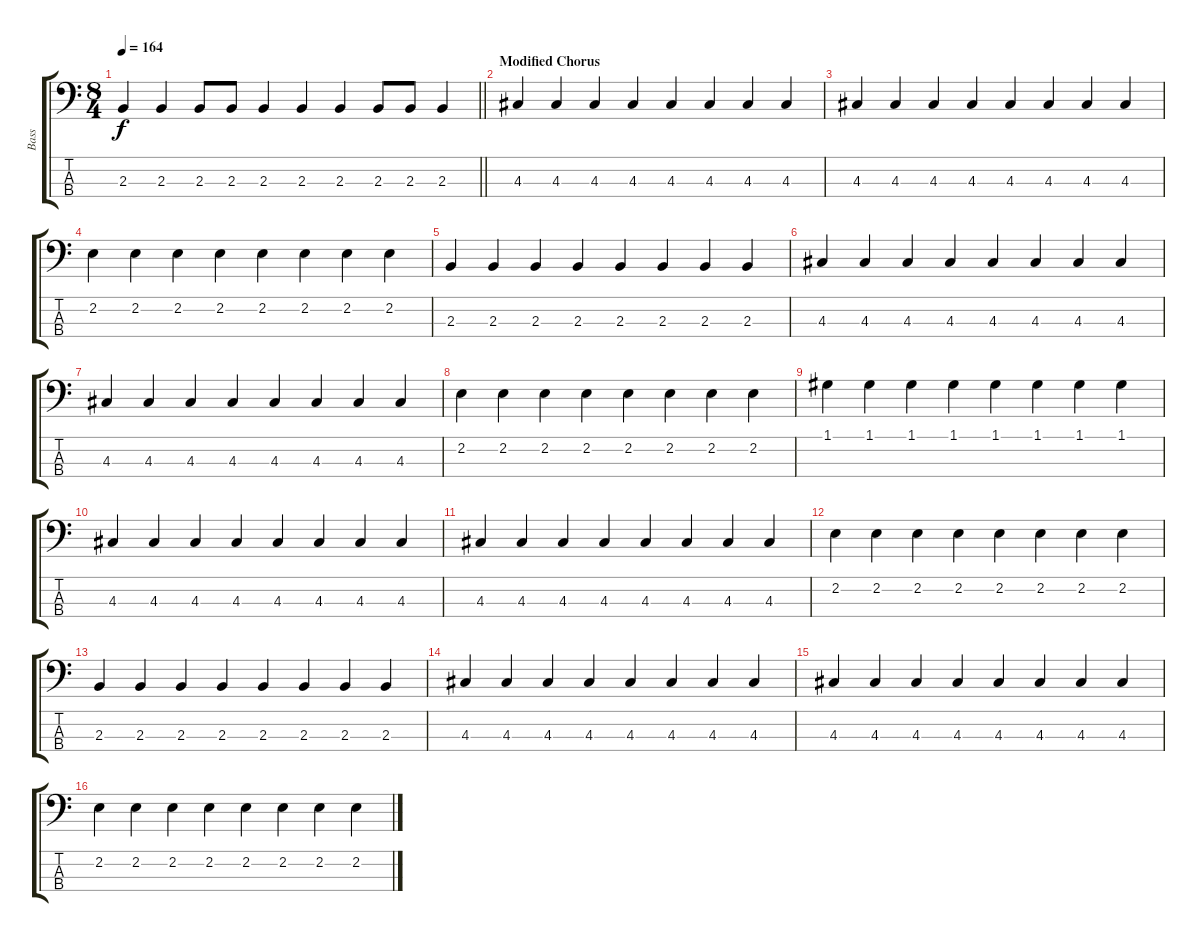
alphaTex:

\track ("Bass" "Bass") {instrument electricbasspick}
\staff {score tabs}
\tuning (G2 D2 A1 E1) {hide}
\ts (8 4)
\tempo 164
\clef f4
\barLineRight lightlight
\ks c
2.3.4{dy f} 2.3.4 2.3.8 2.3.8 2.3.4 2.3.4 2.3.4 2.3.8 2.3.8 2.3.4 |
\section ("" "Modified Chorus")
4.3.4 4.3.4 4.3.4 4.3.4 4.3.4 4.3.4 4.3.4 4.3.4 |
4.3.4 4.3.4 4.3.4 4.3.4 4.3.4 4.3.4 4.3.4 4.3.4 |
2.2.4 2.2.4 2.2.4 2.2.4 2.2.4 2.2.4 2.2.4 2.2.4 |
2.3.4 2.3.4 2.3.4 2.3.4 2.3.4 2.3.4 2.3.4 2.3.4 |
4.3.4 4.3.4 4.3.4 4.3.4 4.3.4 4.3.4 4.3.4 4.3.4 |
4.3.4 4.3.4 4.3.4 4.3.4 4.3.4 4.3.4 4.3.4 4.3.4 |
2.2.4 2.2.4 2.2.4 2.2.4 2.2.4 2.2.4 2.2.4 2.2.4 |
1.1.4 1.1.4 1.1.4 1.1.4 1.1.4 1.1.4 1.1.4 1.1.4 |
4.3.4 4.3.4 4.3.4 4.3.4 4.3.4 4.3.4 4.3.4 4.3.4 |
4.3.4 4.3.4 4.3.4 4.3.4 4.3.4 4.3.4 4.3.4 4.3.4 |
2.2.4 2.2.4 2.2.4 2.2.4 2.2.4 2.2.4 2.2.4 2.2.4 |
2.3.4 2.3.4 2.3.4 2.3.4 2.3.4 2.3.4 2.3.4 2.3.4 |
4.3.4 4.3.4 4.3.4 4.3.4 4.3.4 4.3.4 4.3.4 4.3.4 |
4.3.4 4.3.4 4.3.4 4.3.4 4.3.4 4.3.4 4.3.4 4.3.4 |
2.2.4 2.2.4 2.2.4 2.2.4 2.2.4 2.2.4 2.2.4 2.2.4
